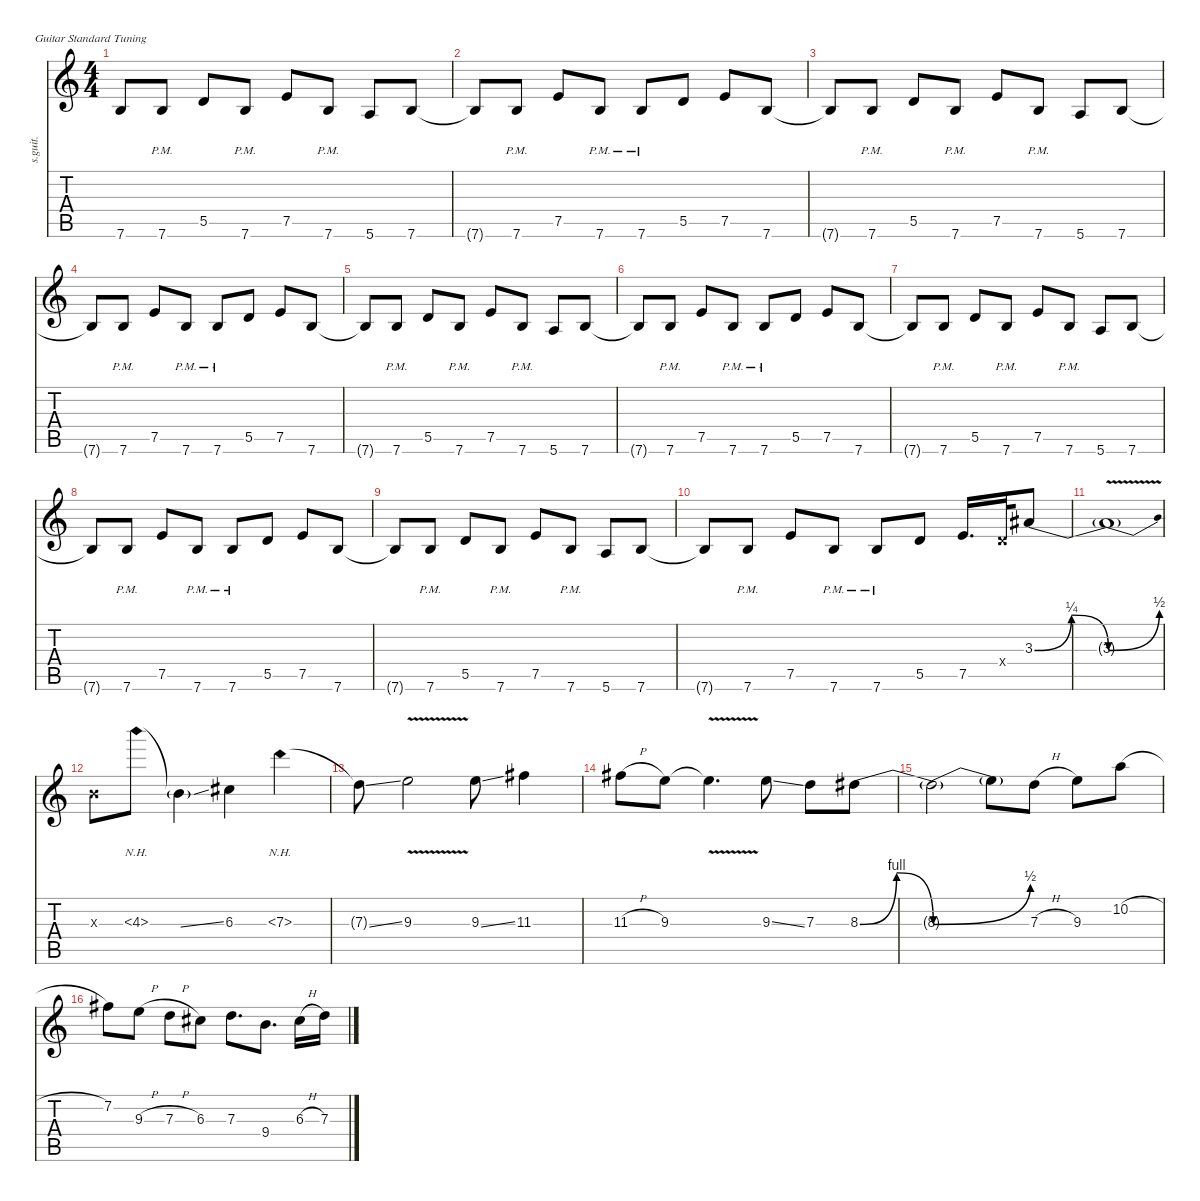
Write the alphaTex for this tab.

\defaultSystemsLayout 4
\hideDynamics
\bracketExtendMode nobrackets
\track ("Marty Friedman (Lead Guitar)" "s.guit.") {instrument distortionguitar}
\staff {score tabs}
\tuning (E4 B3 G3 D3 A2 E2)
\ts (4 4)
\tempo (196 hide)
\clef g2
\ks c
7.6{t}.8{lyrics (0 "") lyrics (1 "") lyrics (2 "") lyrics (3 "") lyrics (4 "") dy f} 7.6{pm}.8{lyrics (0 "") lyrics (1 "") lyrics (2 "") lyrics (3 "") lyrics (4 "")} 5.5.8{lyrics (0 "") lyrics (1 "") lyrics (2 "") lyrics (3 "") lyrics (4 "")} 7.6{pm}.8{lyrics (0 "") lyrics (1 "") lyrics (2 "") lyrics (3 "") lyrics (4 "")} 7.5.8{lyrics (0 "") lyrics (1 "") lyrics (2 "") lyrics (3 "") lyrics (4 "")} 7.6{pm}.8{lyrics (0 "") lyrics (1 "") lyrics (2 "") lyrics (3 "") lyrics (4 "")} 5.6.8{lyrics (0 "") lyrics (1 "") lyrics (2 "") lyrics (3 "") lyrics (4 "")} 7.6.8{lyrics (0 "") lyrics (1 "") lyrics (2 "") lyrics (3 "") lyrics (4 "")} |
7.6{t}.8{lyrics (0 "") lyrics (1 "") lyrics (2 "") lyrics (3 "") lyrics (4 "")} 7.6{pm}.8{lyrics (0 "") lyrics (1 "") lyrics (2 "") lyrics (3 "") lyrics (4 "")} 7.5.8{lyrics (0 "") lyrics (1 "") lyrics (2 "") lyrics (3 "") lyrics (4 "")} 7.6{pm}.8{lyrics (0 "") lyrics (1 "") lyrics (2 "") lyrics (3 "") lyrics (4 "")} 7.6{pm}.8{lyrics (0 "") lyrics (1 "") lyrics (2 "") lyrics (3 "") lyrics (4 "")} 5.5.8{lyrics (0 "") lyrics (1 "") lyrics (2 "") lyrics (3 "") lyrics (4 "")} 7.5.8{lyrics (0 "") lyrics (1 "") lyrics (2 "") lyrics (3 "") lyrics (4 "")} 7.6.8{lyrics (0 "") lyrics (1 "") lyrics (2 "") lyrics (3 "") lyrics (4 "")} |
7.6{t}.8{lyrics (0 "") lyrics (1 "") lyrics (2 "") lyrics (3 "") lyrics (4 "")} 7.6{pm}.8{lyrics (0 "") lyrics (1 "") lyrics (2 "") lyrics (3 "") lyrics (4 "")} 5.5.8{lyrics (0 "") lyrics (1 "") lyrics (2 "") lyrics (3 "") lyrics (4 "")} 7.6{pm}.8{lyrics (0 "") lyrics (1 "") lyrics (2 "") lyrics (3 "") lyrics (4 "")} 7.5.8{lyrics (0 "") lyrics (1 "") lyrics (2 "") lyrics (3 "") lyrics (4 "")} 7.6{pm}.8{lyrics (0 "") lyrics (1 "") lyrics (2 "") lyrics (3 "") lyrics (4 "")} 5.6.8{lyrics (0 "") lyrics (1 "") lyrics (2 "") lyrics (3 "") lyrics (4 "")} 7.6.8{lyrics (0 "") lyrics (1 "") lyrics (2 "") lyrics (3 "") lyrics (4 "")} |
7.6{t}.8{lyrics (0 "") lyrics (1 "") lyrics (2 "") lyrics (3 "") lyrics (4 "")} 7.6{pm}.8{lyrics (0 "") lyrics (1 "") lyrics (2 "") lyrics (3 "") lyrics (4 "")} 7.5.8{lyrics (0 "") lyrics (1 "") lyrics (2 "") lyrics (3 "") lyrics (4 "")} 7.6{pm}.8{lyrics (0 "") lyrics (1 "") lyrics (2 "") lyrics (3 "") lyrics (4 "")} 7.6{pm}.8{lyrics (0 "") lyrics (1 "") lyrics (2 "") lyrics (3 "") lyrics (4 "")} 5.5.8{lyrics (0 "") lyrics (1 "") lyrics (2 "") lyrics (3 "") lyrics (4 "")} 7.5.8{lyrics (0 "") lyrics (1 "") lyrics (2 "") lyrics (3 "") lyrics (4 "")} 7.6.8{lyrics (0 "") lyrics (1 "") lyrics (2 "") lyrics (3 "") lyrics (4 "")} |
7.6{t}.8{lyrics (0 "") lyrics (1 "") lyrics (2 "") lyrics (3 "") lyrics (4 "")} 7.6{pm}.8{lyrics (0 "") lyrics (1 "") lyrics (2 "") lyrics (3 "") lyrics (4 "")} 5.5.8{lyrics (0 "") lyrics (1 "") lyrics (2 "") lyrics (3 "") lyrics (4 "")} 7.6{pm}.8{lyrics (0 "") lyrics (1 "") lyrics (2 "") lyrics (3 "") lyrics (4 "")} 7.5.8{lyrics (0 "") lyrics (1 "") lyrics (2 "") lyrics (3 "") lyrics (4 "")} 7.6{pm}.8{lyrics (0 "") lyrics (1 "") lyrics (2 "") lyrics (3 "") lyrics (4 "")} 5.6.8{lyrics (0 "") lyrics (1 "") lyrics (2 "") lyrics (3 "") lyrics (4 "")} 7.6.8{lyrics (0 "") lyrics (1 "") lyrics (2 "") lyrics (3 "") lyrics (4 "")} |
7.6{t}.8{lyrics (0 "") lyrics (1 "") lyrics (2 "") lyrics (3 "") lyrics (4 "")} 7.6{pm}.8{lyrics (0 "") lyrics (1 "") lyrics (2 "") lyrics (3 "") lyrics (4 "")} 7.5.8{lyrics (0 "") lyrics (1 "") lyrics (2 "") lyrics (3 "") lyrics (4 "")} 7.6{pm}.8{lyrics (0 "") lyrics (1 "") lyrics (2 "") lyrics (3 "") lyrics (4 "")} 7.6{pm}.8{lyrics (0 "") lyrics (1 "") lyrics (2 "") lyrics (3 "") lyrics (4 "")} 5.5.8{lyrics (0 "") lyrics (1 "") lyrics (2 "") lyrics (3 "") lyrics (4 "")} 7.5.8{lyrics (0 "") lyrics (1 "") lyrics (2 "") lyrics (3 "") lyrics (4 "")} 7.6.8{lyrics (0 "") lyrics (1 "") lyrics (2 "") lyrics (3 "") lyrics (4 "")} |
7.6{t}.8{lyrics (0 "") lyrics (1 "") lyrics (2 "") lyrics (3 "") lyrics (4 "")} 7.6{pm}.8{lyrics (0 "") lyrics (1 "") lyrics (2 "") lyrics (3 "") lyrics (4 "")} 5.5.8{lyrics (0 "") lyrics (1 "") lyrics (2 "") lyrics (3 "") lyrics (4 "")} 7.6{pm}.8{lyrics (0 "") lyrics (1 "") lyrics (2 "") lyrics (3 "") lyrics (4 "")} 7.5.8{lyrics (0 "") lyrics (1 "") lyrics (2 "") lyrics (3 "") lyrics (4 "")} 7.6{pm}.8{lyrics (0 "") lyrics (1 "") lyrics (2 "") lyrics (3 "") lyrics (4 "")} 5.6.8{lyrics (0 "") lyrics (1 "") lyrics (2 "") lyrics (3 "") lyrics (4 "")} 7.6.8{lyrics (0 "") lyrics (1 "") lyrics (2 "") lyrics (3 "") lyrics (4 "")} |
7.6{t}.8{lyrics (0 "") lyrics (1 "") lyrics (2 "") lyrics (3 "") lyrics (4 "")} 7.6{pm}.8{lyrics (0 "") lyrics (1 "") lyrics (2 "") lyrics (3 "") lyrics (4 "")} 7.5.8{lyrics (0 "") lyrics (1 "") lyrics (2 "") lyrics (3 "") lyrics (4 "")} 7.6{pm}.8{lyrics (0 "") lyrics (1 "") lyrics (2 "") lyrics (3 "") lyrics (4 "")} 7.6{pm}.8{lyrics (0 "") lyrics (1 "") lyrics (2 "") lyrics (3 "") lyrics (4 "")} 5.5.8{lyrics (0 "") lyrics (1 "") lyrics (2 "") lyrics (3 "") lyrics (4 "")} 7.5.8{lyrics (0 "") lyrics (1 "") lyrics (2 "") lyrics (3 "") lyrics (4 "")} 7.6.8{lyrics (0 "") lyrics (1 "") lyrics (2 "") lyrics (3 "") lyrics (4 "")} |
7.6{t}.8{lyrics (0 "") lyrics (1 "") lyrics (2 "") lyrics (3 "") lyrics (4 "")} 7.6{pm}.8{lyrics (0 "") lyrics (1 "") lyrics (2 "") lyrics (3 "") lyrics (4 "")} 5.5.8{lyrics (0 "") lyrics (1 "") lyrics (2 "") lyrics (3 "") lyrics (4 "")} 7.6{pm}.8{lyrics (0 "") lyrics (1 "") lyrics (2 "") lyrics (3 "") lyrics (4 "")} 7.5.8{lyrics (0 "") lyrics (1 "") lyrics (2 "") lyrics (3 "") lyrics (4 "")} 7.6{pm}.8{lyrics (0 "") lyrics (1 "") lyrics (2 "") lyrics (3 "") lyrics (4 "")} 5.6.8{lyrics (0 "") lyrics (1 "") lyrics (2 "") lyrics (3 "") lyrics (4 "")} 7.6.8{lyrics (0 "") lyrics (1 "") lyrics (2 "") lyrics (3 "") lyrics (4 "")} |
7.6{t}.8{lyrics (0 "") lyrics (1 "") lyrics (2 "") lyrics (3 "") lyrics (4 "")} 7.6{pm}.8{lyrics (0 "") lyrics (1 "") lyrics (2 "") lyrics (3 "") lyrics (4 "")} 7.5.8{lyrics (0 "") lyrics (1 "") lyrics (2 "") lyrics (3 "") lyrics (4 "")} 7.6{pm}.8{lyrics (0 "") lyrics (1 "") lyrics (2 "") lyrics (3 "") lyrics (4 "")} 7.6{pm}.8{lyrics (0 "") lyrics (1 "") lyrics (2 "") lyrics (3 "") lyrics (4 "")} 5.5.8{lyrics (0 "") lyrics (1 "") lyrics (2 "") lyrics (3 "") lyrics (4 "")} 7.5.16{d lyrics (0 "") lyrics (1 "") lyrics (2 "") lyrics (3 "") lyrics (4 "")} 0.4{x}.32{lyrics (0 "") lyrics (1 "") lyrics (2 "") lyrics (3 "") lyrics (4 "")} 3.3{be (bendrelease 0 0 30 1 30 1 60 0) acc #}.8{lyrics (0 "") lyrics (1 "") lyrics (2 "") lyrics (3 "") lyrics (4 "")} |
3.3{be (bend 0 0 30 2) v t acc #}.1{lyrics (0 "") lyrics (1 "") lyrics (2 "") lyrics (3 "") lyrics (4 "")} |
4.3{x}.8{lyrics (0 "") lyrics (1 "") lyrics (2 "") lyrics (3 "") lyrics (4 "")} 4.3{nh}.8{lyrics (0 "") lyrics (1 "") lyrics (2 "") lyrics (3 "") lyrics (4 "")} 4.3{ss g t}.4{lyrics (0 "") lyrics (1 "") lyrics (2 "") lyrics (3 "") lyrics (4 "")} 6.3{acc #}.4{lyrics (0 "") lyrics (1 "") lyrics (2 "") lyrics (3 "") lyrics (4 "")} 7.3{nh}.4{lyrics (0 "") lyrics (1 "") lyrics (2 "") lyrics (3 "") lyrics (4 "")} |
7.3{ss t}.8{lyrics (0 "") lyrics (1 "") lyrics (2 "") lyrics (3 "") lyrics (4 "")} 9.3{v}.2{lyrics (0 "") lyrics (1 "") lyrics (2 "") lyrics (3 "") lyrics (4 "")} 9.3{ss}.8{lyrics (0 "") lyrics (1 "") lyrics (2 "") lyrics (3 "") lyrics (4 "")} 11.3{acc #}.4{lyrics (0 "") lyrics (1 "") lyrics (2 "") lyrics (3 "") lyrics (4 "")} |
11.3{h acc #}.8{lyrics (0 "") lyrics (1 "") lyrics (2 "") lyrics (3 "") lyrics (4 "")} 9.3.8{lyrics (0 "") lyrics (1 "") lyrics (2 "") lyrics (3 "") lyrics (4 "")} 9.3{v t}.4{d lyrics (0 "") lyrics (1 "") lyrics (2 "") lyrics (3 "") lyrics (4 "")} 9.3{ss}.8{lyrics (0 "") lyrics (1 "") lyrics (2 "") lyrics (3 "") lyrics (4 "")} 7.3.8{lyrics (0 "") lyrics (1 "") lyrics (2 "") lyrics (3 "") lyrics (4 "") dy ff} 8.3{be (bendrelease 0 0 30 4 30 4 60 0) acc #}.8{lyrics (0 "") lyrics (1 "") lyrics (2 "") lyrics (3 "") lyrics (4 "")} |
8.3{be (bend 0 0 30 2) t acc #}.2{lyrics (0 "") lyrics (1 "") lyrics (2 "") lyrics (3 "") lyrics (4 "") dy f} 8.3{t}.8{lyrics (0 "") lyrics (1 "") lyrics (2 "") lyrics (3 "") lyrics (4 "")} 7.3{h}.8{lyrics (0 "") lyrics (1 "") lyrics (2 "") lyrics (3 "") lyrics (4 "")} 9.3.8{lyrics (0 "") lyrics (1 "") lyrics (2 "") lyrics (3 "") lyrics (4 "")} 10.2{h}.8{lyrics (0 "") lyrics (1 "") lyrics (2 "") lyrics (3 "") lyrics (4 "")} |
7.2{acc #}.8{lyrics (0 "") lyrics (1 "") lyrics (2 "") lyrics (3 "") lyrics (4 "")} 9.3{h}.8{lyrics (0 "") lyrics (1 "") lyrics (2 "") lyrics (3 "") lyrics (4 "")} 7.3{h}.8{lyrics (0 "") lyrics (1 "") lyrics (2 "") lyrics (3 "") lyrics (4 "")} 6.3{acc #}.8{lyrics (0 "") lyrics (1 "") lyrics (2 "") lyrics (3 "") lyrics (4 "")} 7.3.8{d lyrics (0 "") lyrics (1 "") lyrics (2 "") lyrics (3 "") lyrics (4 "")} 9.4.8{d lyrics (0 "") lyrics (1 "") lyrics (2 "") lyrics (3 "") lyrics (4 "")} 6.3{h acc #}.16{lyrics (0 "") lyrics (1 "") lyrics (2 "") lyrics (3 "") lyrics (4 "")} 7.3.16{lyrics (0 "") lyrics (1 "") lyrics (2 "") lyrics (3 "") lyrics (4 "")}
